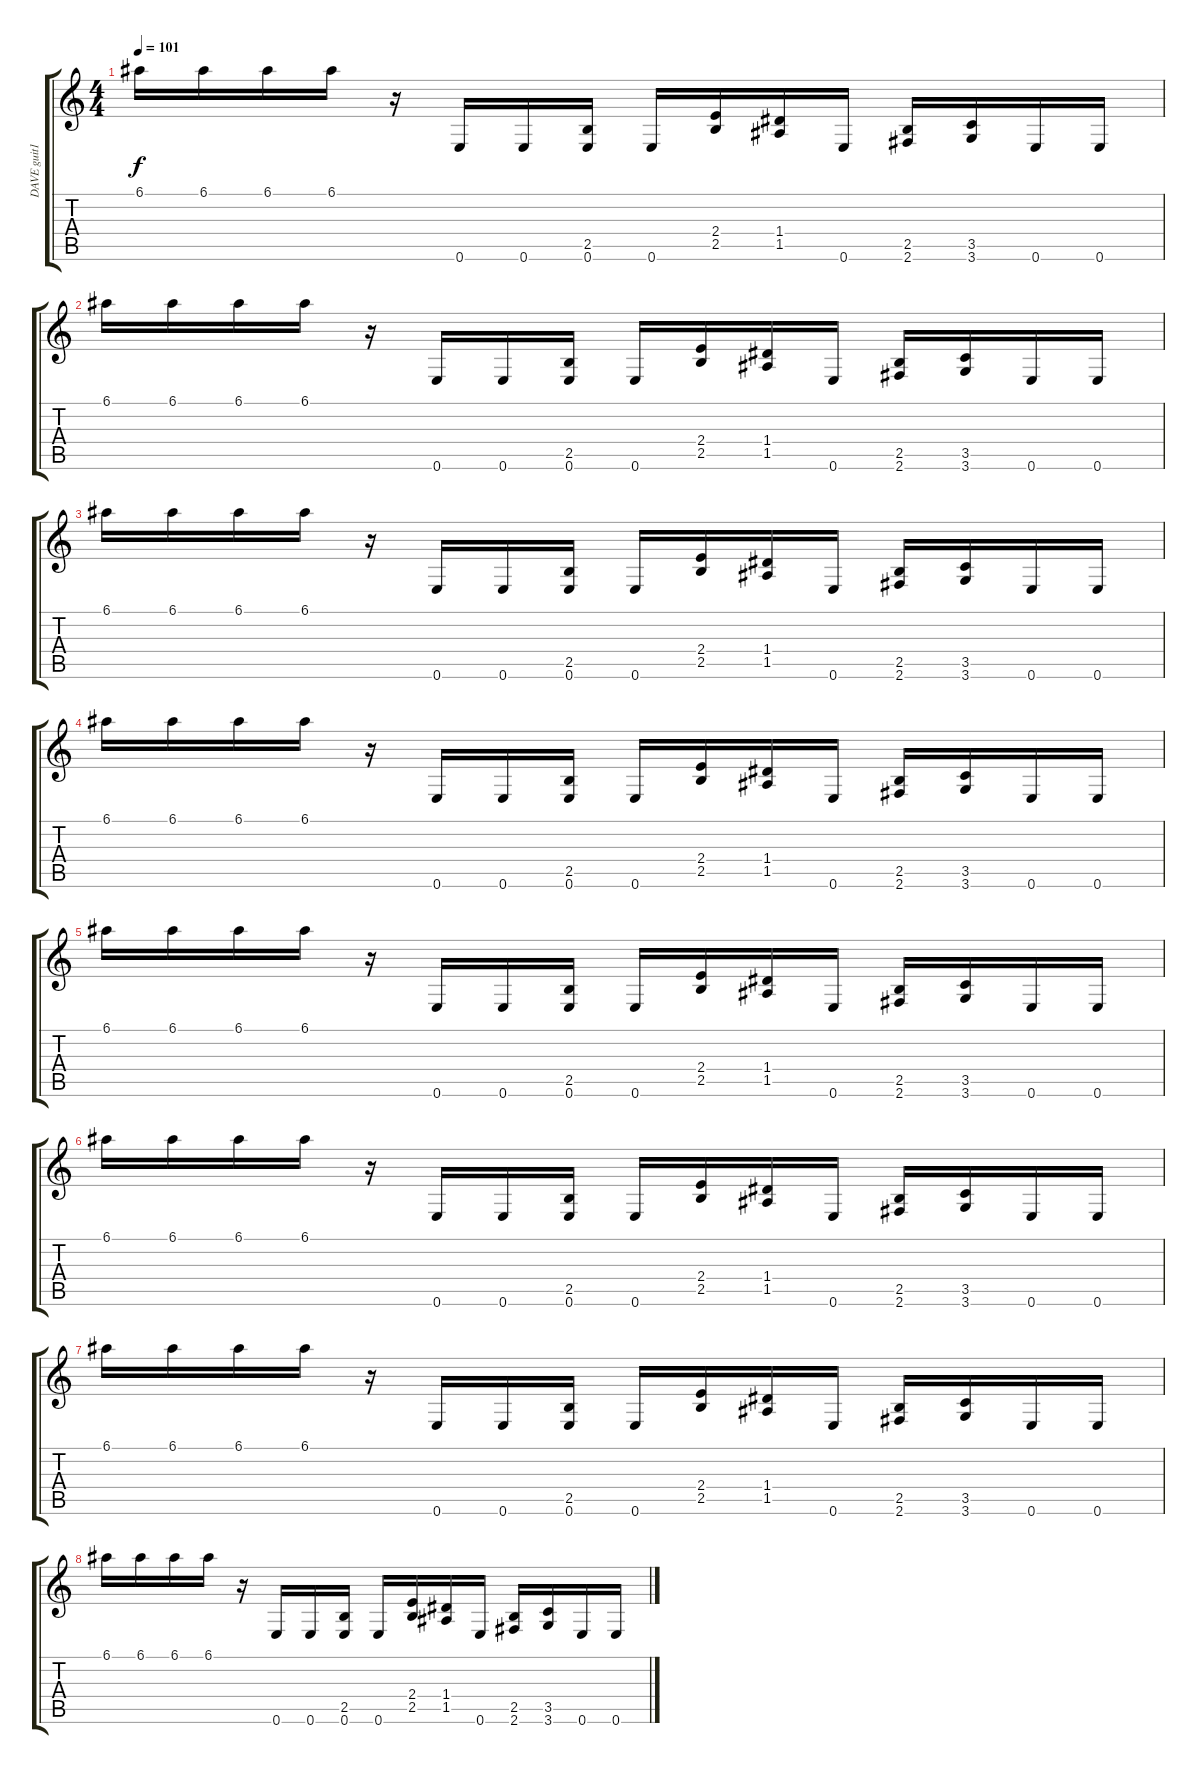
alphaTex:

\track ("DAVE guit1" "DAVE guit1") {instrument distortionguitar}
\staff {score tabs}
\tuning (E4 B3 G3 D3 A2 E2) {hide}
\ts (4 4)
\tempo 101
\clef g2
\ks c
6.1.16{dy f} 6.1.16 6.1.16 6.1.16 r.16 0.6.16 0.6.16 (2.5 0.6).16 0.6.16 (2.4 2.5).16 (1.4 1.5).16 0.6.16 (2.5 2.6).16 (3.5 3.6).16 0.6.16 0.6.16 |
6.1.16 6.1.16 6.1.16 6.1.16 r.16 0.6.16 0.6.16 (2.5 0.6).16 0.6.16 (2.4 2.5).16 (1.4 1.5).16 0.6.16 (2.5 2.6).16 (3.5 3.6).16 0.6.16 0.6.16 |
6.1.16 6.1.16 6.1.16 6.1.16 r.16 0.6.16 0.6.16 (2.5 0.6).16 0.6.16 (2.4 2.5).16 (1.4 1.5).16 0.6.16 (2.5 2.6).16 (3.5 3.6).16 0.6.16 0.6.16 |
6.1.16 6.1.16 6.1.16 6.1.16 r.16 0.6.16 0.6.16 (2.5 0.6).16 0.6.16 (2.4 2.5).16 (1.4 1.5).16 0.6.16 (2.5 2.6).16 (3.5 3.6).16 0.6.16 0.6.16 |
6.1.16 6.1.16 6.1.16 6.1.16 r.16 0.6.16 0.6.16 (2.5 0.6).16 0.6.16 (2.4 2.5).16 (1.4 1.5).16 0.6.16 (2.5 2.6).16 (3.5 3.6).16 0.6.16 0.6.16 |
6.1.16 6.1.16 6.1.16 6.1.16 r.16 0.6.16 0.6.16 (2.5 0.6).16 0.6.16 (2.4 2.5).16 (1.4 1.5).16 0.6.16 (2.5 2.6).16 (3.5 3.6).16 0.6.16 0.6.16 |
6.1.16 6.1.16 6.1.16 6.1.16 r.16 0.6.16 0.6.16 (2.5 0.6).16 0.6.16 (2.4 2.5).16 (1.4 1.5).16 0.6.16 (2.5 2.6).16 (3.5 3.6).16 0.6.16 0.6.16 |
6.1.16 6.1.16 6.1.16 6.1.16 r.16 0.6.16 0.6.16 (2.5 0.6).16 0.6.16 (2.4 2.5).16 (1.4 1.5).16 0.6.16 (2.5 2.6).16 (3.5 3.6).16 0.6.16 0.6.16
